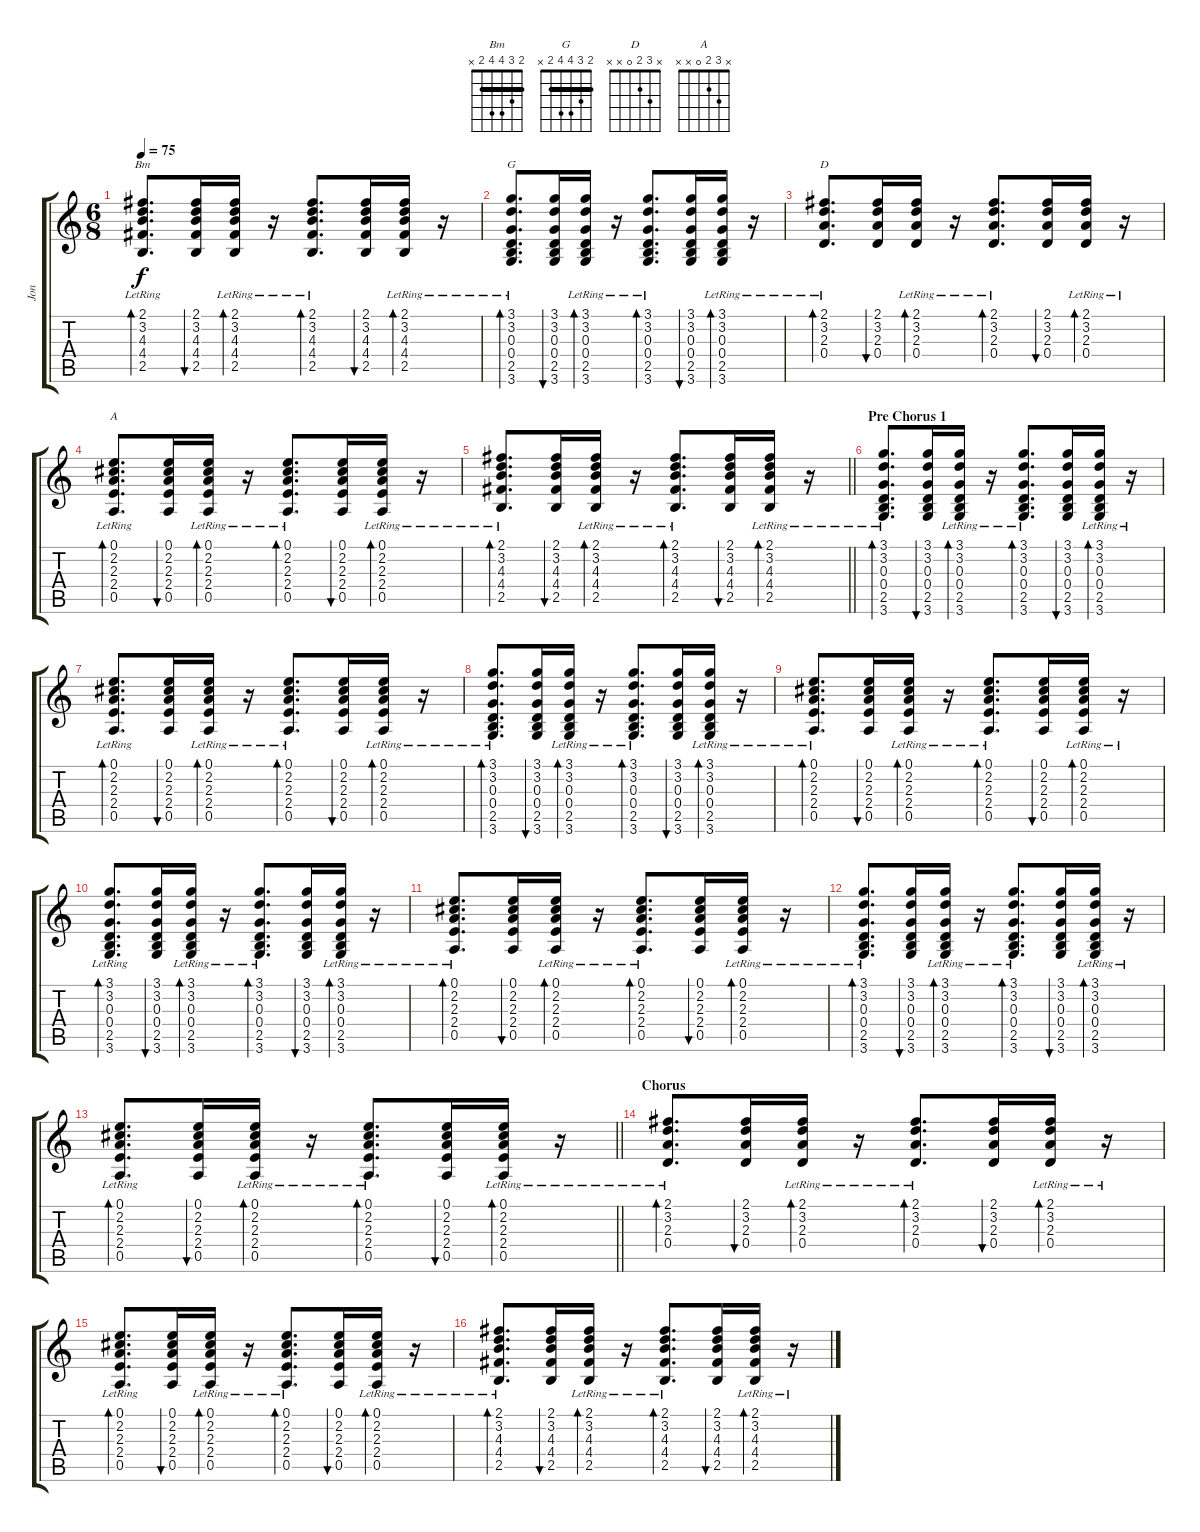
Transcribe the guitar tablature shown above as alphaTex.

\track ("Jon" "Jon") {instrument acousticguitarsteel}
\staff {score tabs}
\tuning (E4 B3 G3 D3 A2 E2) {hide}
\chord ("Bm" 2 3 4 4 2 x) {barre 2}
\chord ("G" 2 3 4 4 2 x) {barre 2}
\chord ("D" x 3 2 0 x x)
\chord ("A" x 3 2 0 x x)
\ts (6 8)
\tempo 75
\clef g2
\ks c
(2.1 3.2{lr} 4.3{lr} 4.4{lr} 2.5).8{d bd 60 ch "Bm" dy f} (2.1 3.2 4.3 4.4 2.5).16{bu 60} (2.1 3.2{lr} 4.3{lr} 4.4{lr} 2.5).16{bd 60} r.16 (2.1 3.2{lr} 4.3{lr} 4.4{lr} 2.5).8{d bd 60} (2.1 3.2 4.3 4.4 2.5).16{bu 60} (2.1 3.2{lr} 4.3{lr} 4.4{lr} 2.5).16{bd 60} r.16 |
(3.1 3.2{lr} 0.3{lr} 0.4{lr} 2.5 3.6).8{d bd 60 ch "G"} (3.1 3.2 0.3 0.4 2.5 3.6).16{bu 60} (3.1 3.2{lr} 0.3{lr} 0.4{lr} 2.5 3.6).16{bd 60} r.16 (3.1 3.2{lr} 0.3{lr} 0.4{lr} 2.5 3.6).8{d bd 60} (3.1 3.2 0.3 0.4 2.5 3.6).16{bu 60} (3.1 3.2{lr} 0.3{lr} 0.4{lr} 2.5 3.6).16{bd 60} r.16 |
(2.1 3.2{lr} 2.3{lr} 0.4{lr}).8{d bd 60 ch "D"} (2.1 3.2 2.3 0.4).16{bu 60} (2.1 3.2{lr} 2.3{lr} 0.4{lr}).16{bd 60} r.16 (2.1 3.2{lr} 2.3{lr} 0.4{lr}).8{d bd 60} (2.1 3.2 2.3 0.4).16{bu 60} (2.1 3.2{lr} 2.3{lr} 0.4{lr}).16{bd 60} r.16 |
(0.1 2.2{lr} 2.3{lr} 2.4{lr} 0.5).8{d bd 60 ch "A"} (0.1 2.2 2.3 2.4 0.5).16{bu 60} (0.1 2.2{lr} 2.3{lr} 2.4{lr} 0.5).16{bd 60} r.16 (0.1 2.2{lr} 2.3{lr} 2.4{lr} 0.5).8{d bd 60} (0.1 2.2 2.3 2.4 0.5).16{bu 60} (0.1 2.2{lr} 2.3{lr} 2.4{lr} 0.5).16{bd 60} r.16 |
\barLineRight lightlight
(2.1 3.2{lr} 4.3{lr} 4.4{lr} 2.5).8{d bd 60} (2.1 3.2 4.3 4.4 2.5).16{bu 60} (2.1 3.2{lr} 4.3{lr} 4.4{lr} 2.5).16{bd 60} r.16 (2.1 3.2{lr} 4.3{lr} 4.4{lr} 2.5).8{d bd 60} (2.1 3.2 4.3 4.4 2.5).16{bu 60} (2.1 3.2{lr} 4.3{lr} 4.4{lr} 2.5).16{bd 60} r.16 |
\section ("" "Pre Chorus 1")
(3.1 3.2{lr} 0.3{lr} 0.4{lr} 2.5 3.6).8{d bd 60} (3.1 3.2 0.3 0.4 2.5 3.6).16{bu 60} (3.1 3.2{lr} 0.3{lr} 0.4{lr} 2.5 3.6).16{bd 60} r.16 (3.1 3.2{lr} 0.3{lr} 0.4{lr} 2.5 3.6).8{d bd 60} (3.1 3.2 0.3 0.4 2.5 3.6).16{bu 60} (3.1 3.2{lr} 0.3{lr} 0.4{lr} 2.5 3.6).16{bd 60} r.16 |
(0.1 2.2{lr} 2.3{lr} 2.4{lr} 0.5).8{d bd 60} (0.1 2.2 2.3 2.4 0.5).16{bu 60} (0.1 2.2{lr} 2.3{lr} 2.4{lr} 0.5).16{bd 60} r.16 (0.1 2.2{lr} 2.3{lr} 2.4{lr} 0.5).8{d bd 60} (0.1 2.2 2.3 2.4 0.5).16{bu 60} (0.1 2.2{lr} 2.3{lr} 2.4{lr} 0.5).16{bd 60} r.16 |
(3.1 3.2{lr} 0.3{lr} 0.4{lr} 2.5 3.6).8{d bd 60} (3.1 3.2 0.3 0.4 2.5 3.6).16{bu 60} (3.1 3.2{lr} 0.3{lr} 0.4{lr} 2.5 3.6).16{bd 60} r.16 (3.1 3.2{lr} 0.3{lr} 0.4{lr} 2.5 3.6).8{d bd 60} (3.1 3.2 0.3 0.4 2.5 3.6).16{bu 60} (3.1 3.2{lr} 0.3{lr} 0.4{lr} 2.5 3.6).16{bd 60} r.16 |
(0.1 2.2{lr} 2.3{lr} 2.4{lr} 0.5).8{d bd 60} (0.1 2.2 2.3 2.4 0.5).16{bu 60} (0.1 2.2{lr} 2.3{lr} 2.4{lr} 0.5).16{bd 60} r.16 (0.1 2.2{lr} 2.3{lr} 2.4{lr} 0.5).8{d bd 60} (0.1 2.2 2.3 2.4 0.5).16{bu 60} (0.1 2.2{lr} 2.3{lr} 2.4{lr} 0.5).16{bd 60} r.16 |
(3.1 3.2{lr} 0.3{lr} 0.4{lr} 2.5 3.6).8{d bd 60} (3.1 3.2 0.3 0.4 2.5 3.6).16{bu 60} (3.1 3.2{lr} 0.3{lr} 0.4{lr} 2.5 3.6).16{bd 60} r.16 (3.1 3.2{lr} 0.3{lr} 0.4{lr} 2.5 3.6).8{d bd 60} (3.1 3.2 0.3 0.4 2.5 3.6).16{bu 60} (3.1 3.2{lr} 0.3{lr} 0.4{lr} 2.5 3.6).16{bd 60} r.16 |
(0.1 2.2{lr} 2.3{lr} 2.4{lr} 0.5).8{d bd 60} (0.1 2.2 2.3 2.4 0.5).16{bu 60} (0.1 2.2{lr} 2.3{lr} 2.4{lr} 0.5).16{bd 60} r.16 (0.1 2.2{lr} 2.3{lr} 2.4{lr} 0.5).8{d bd 60} (0.1 2.2 2.3 2.4 0.5).16{bu 60} (0.1 2.2{lr} 2.3{lr} 2.4{lr} 0.5).16{bd 60} r.16 |
(3.1 3.2{lr} 0.3{lr} 0.4{lr} 2.5 3.6).8{d bd 60} (3.1 3.2 0.3 0.4 2.5 3.6).16{bu 60} (3.1 3.2{lr} 0.3{lr} 0.4{lr} 2.5 3.6).16{bd 60} r.16 (3.1 3.2{lr} 0.3{lr} 0.4{lr} 2.5 3.6).8{d bd 60} (3.1 3.2 0.3 0.4 2.5 3.6).16{bu 60} (3.1 3.2{lr} 0.3{lr} 0.4{lr} 2.5 3.6).16{bd 60} r.16 |
\barLineRight lightlight
(0.1 2.2{lr} 2.3{lr} 2.4{lr} 0.5).8{d bd 60} (0.1 2.2 2.3 2.4 0.5).16{bu 60} (0.1 2.2{lr} 2.3{lr} 2.4{lr} 0.5).16{bd 60} r.16 (0.1 2.2{lr} 2.3{lr} 2.4{lr} 0.5).8{d bd 60} (0.1 2.2 2.3 2.4 0.5).16{bu 60} (0.1 2.2{lr} 2.3{lr} 2.4{lr} 0.5).16{bd 60} r.16 |
\section ("" "Chorus")
(2.1 3.2{lr} 2.3{lr} 0.4{lr}).8{d bd 60} (2.1 3.2 2.3 0.4).16{bu 60} (2.1 3.2{lr} 2.3{lr} 0.4{lr}).16{bd 60} r.16 (2.1 3.2{lr} 2.3{lr} 0.4{lr}).8{d bd 60} (2.1 3.2 2.3 0.4).16{bu 60} (2.1 3.2{lr} 2.3{lr} 0.4{lr}).16{bd 60} r.16 |
(0.1 2.2{lr} 2.3{lr} 2.4{lr} 0.5).8{d bd 60} (0.1 2.2 2.3 2.4 0.5).16{bu 60} (0.1 2.2{lr} 2.3{lr} 2.4{lr} 0.5).16{bd 60} r.16 (0.1 2.2{lr} 2.3{lr} 2.4{lr} 0.5).8{d bd 60} (0.1 2.2 2.3 2.4 0.5).16{bu 60} (0.1 2.2{lr} 2.3{lr} 2.4{lr} 0.5).16{bd 60} r.16 |
(2.1 3.2{lr} 4.3{lr} 4.4{lr} 2.5).8{d bd 60} (2.1 3.2 4.3 4.4 2.5).16{bu 60} (2.1 3.2{lr} 4.3{lr} 4.4{lr} 2.5).16{bd 60} r.16 (2.1 3.2{lr} 4.3{lr} 4.4{lr} 2.5).8{d bd 60} (2.1 3.2 4.3 4.4 2.5).16{bu 60} (2.1 3.2{lr} 4.3{lr} 4.4{lr} 2.5).16{bd 60} r.16
